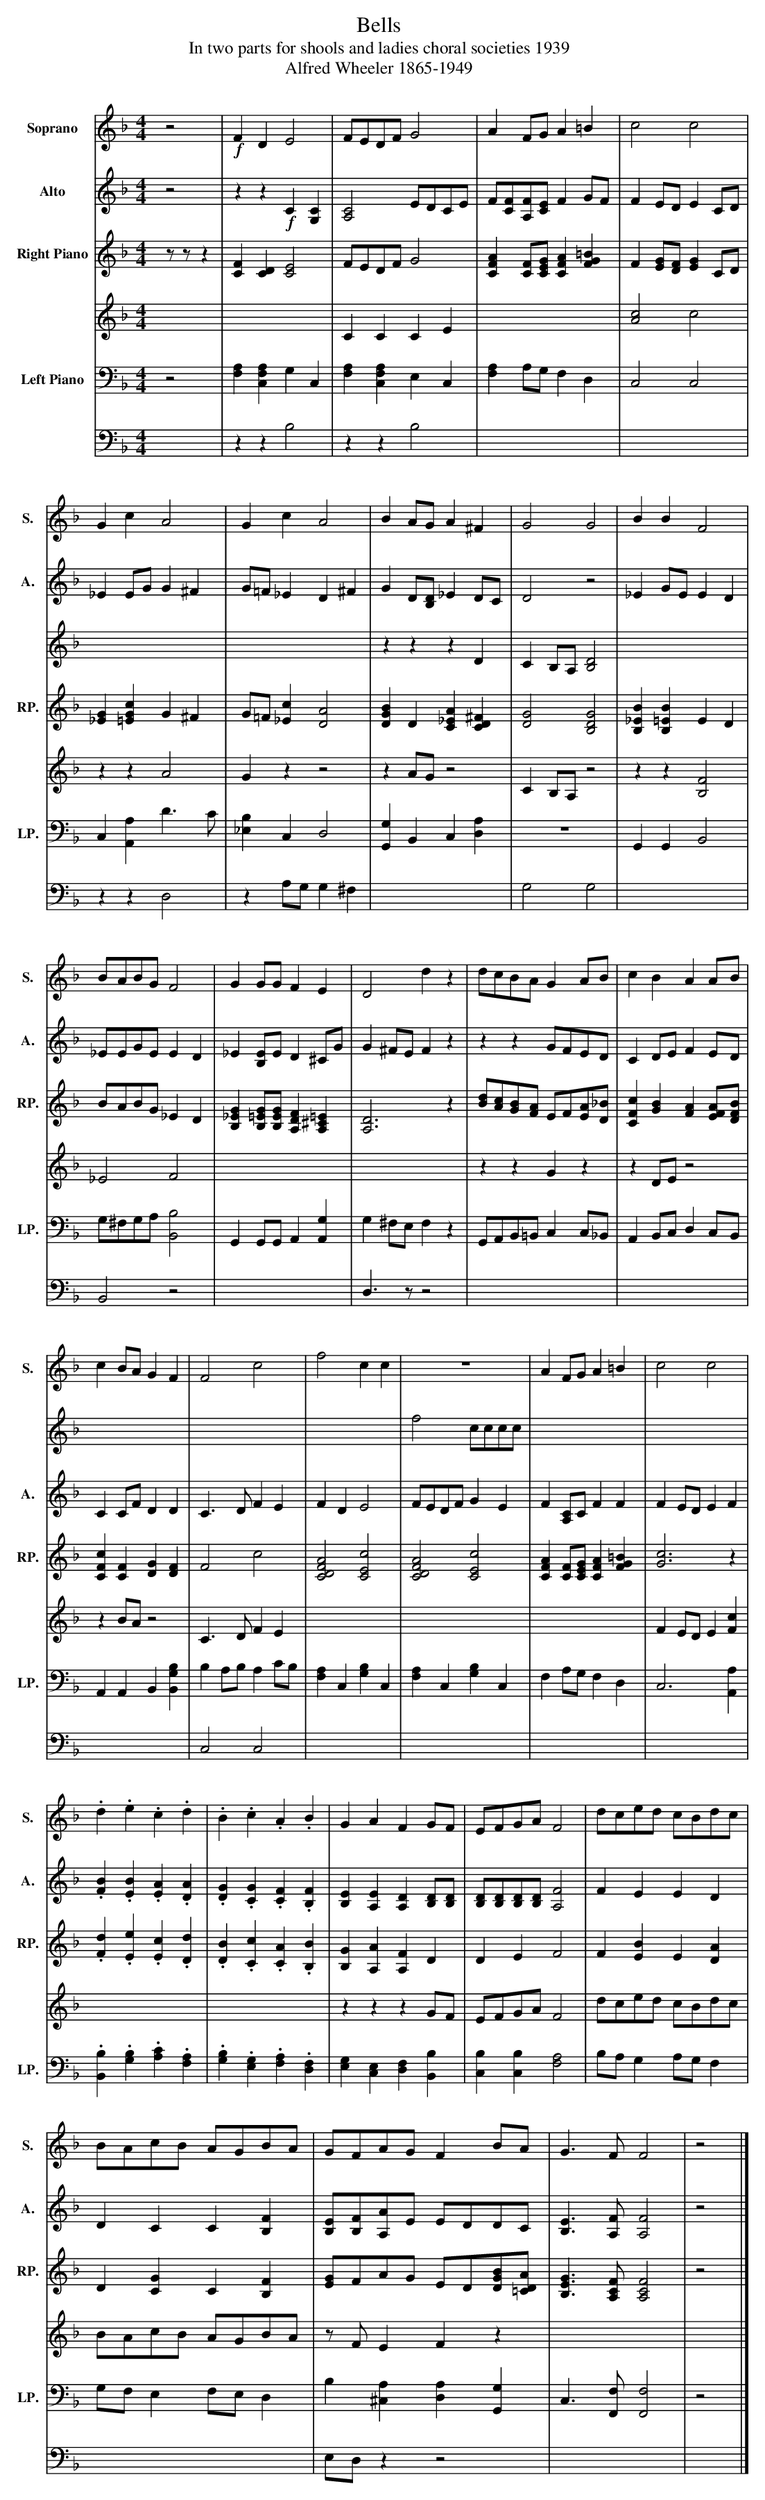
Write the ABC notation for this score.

X:1
T:Bells
T:In two parts for shools and ladies choral societies 1939
T:Alfred Wheeler 1865-1949
L:1/4
M:4/4
K:F
V:1 treble nm="Soprano" snm="S."
V:2 treble
V:3 treble nm="Alto" snm="A."
V:4 treble
V:5 treble nm="Right Piano" snm="RP."
V:6 treble
V:7 bass nm="Left Piano" snm="LP."
V:8 bass
V:1
z2 |!f! F D E2 | F/E/D/F/ G2 | A F/G/ A =B | c2 c2 |$ G c A2 | G c A2 | B A/G/ A ^F | G2 G2 |
B B F2 |$ B/A/B/G/ F2 | G G/G/ F E | D2 d z | d/c/B/A/ G A/B/ | c B A A/B/ |$ c B/A/ G F | F2 c2 |
f2 c c | z4 | A F/G/ A =B | c2 c2 |$ .d .e .c .d | .B .c .A .B | G A F G/F/ | E/F/G/A/ F2 |
d/c/e/d/ c/B/d/c/ |$ B/A/c/B/ A/G/B/A/ | G/F/A/G/ F B/A/ | G3/2 F/ F2 | z2 |]
V:2
x2 | x4 | x4 | x4 | x4 |$ x4 | x4 | x4 | x4 | x4 |$ x4 | x4 | x4 | x4 | x4 |$ x4 | x4 | x4 |
f2 c/c/c/c/ | x4 | x4 |$ x4 | x4 | x4 | x4 | x4 |$ x4 | x4 | x4 | x2 |]
V:3
z2 | z z!f! C [G,C] | [A,C]2 E/D/C/E/ | F/[CF]/[A,F]/[CE]/ F G/F/ | F E/D/ E C/D/ |$
_E E/G/ G ^F | G/=F/ _E D ^F | G D/[B,D]/ _E D/C/ | D2 z2 | _E G/E/ E D |$ _E/E/G/E/ E D |
_E [B,E]/E/ D ^C/G/ | G ^F/E/ F z | z z G/F/E/D/ | C D/E/ F E/D/ |$ C C/F/ D D | C3/2 D/ F E |
F D E2 | F/E/D/F/ G E | F [A,C]/C/ F F | F E/D/ E F |$ .[FB] .[EB] .[EA] .[DA] |
.[DG] .[CG] .[CF] .[B,F] | [B,E] [A,E] [A,D] [B,D]/[B,D]/ | [B,D]/[B,D]/[B,D]/[B,D]/ [A,F]2 |
F E E D |$ D C C [B,F] | [B,E]/[B,F]/[A,A]/E/ E/D/D/C/ | [B,E]3/2 [A,F]/ [A,F]2 | z2 |]
V:4
x2 | x4 | x4 | x4 | x4 |$ x4 | x4 | z z z D | C B,/A,/ [B,D]2 | x4 |$ x4 | x4 | x4 | x4 | x4 |$
x4 | x4 | x4 | x4 | x4 | x4 |$ x4 | x4 | x4 | x4 | x4 |$ x4 | x4 | x4 | x2 |]
V:5
z/ z/ z | [CF] [CD] [CE]2 | F/E/D/F/ G2 | [CFA] [CF]/[CEG]/ [CFA] [FG=B] |
F [EG]/[DF]/ [EG] C/D/ |$ [_EG] [=EGc] G ^F | G/=F/ [_Ec] [DA]2 | [DGB] D [C_EA] [CD^F] |
[DG]2 [B,DG]2 | [B,_EB] [B,=EB] E D |$ B/A/B/G/ _E D | [B,_EG] [B,=EG]/[B,EG]/ [A,DF] [A,^C=E] |
[A,D]3 z | [Bd]/[Ac]/[GB]/[FA]/ E/F/[EA]/[D_B]/ | [CFc] [GB] [FA] [EFA]/[DFB]/ |$
[CFc] [CF] [DG] [DF] | F2 c2 | [CDFA]2 [CEc]2 | [CDFA]2 [CEc]2 | [CFA] [CF]/[CEG]/ [CFA] [FG=B] |
[Gc]3 z |$ .[Fd] .[Ee] .[Ec] .[Dd] | .[DB] .[Cc] .[CA] .[B,B] | [B,G] [A,A] [A,F] D | D E F2 |
F [EB] E [DA] |$ D [CG] C [B,F] | [EG]/F/A/G/ E/D/[DGB]/[=CDA]/ | [B,EG]3/2 [A,CF]/ [A,CF]2 |
z2 |]
V:6
x2 | x4 | C C C E | x4 | [Ac]2 c2 |$ z z A2 | G z z2 | z A/G/ z2 | C B,/A,/ z2 | z z [B,F]2 |$
_E2 F2 | x4 | x4 | z z G z | z D/E/ z2 |$ z B/A/ z2 | C3/2 D/ F E | x4 | x4 | x4 |
F E/D/ E [Fc] |$ x4 | x4 | z z z G/F/ | E/F/G/A/ F2 | d/c/e/d/ c/B/d/c/ |$ B/A/c/B/ A/G/B/A/ |
z/ F/ E F z | x4 | x2 |]
V:7
z2 | [F,A,] [C,F,A,] G, C, | [F,A,] [C,F,A,] E, C, | [F,A,] A,/G,/ F, D, | C,2 C,2 |$
C, [A,,A,] D3/2 C/ | [_E,B,] C, D,2 | [G,,G,] B,, C, [D,A,] | z4 | G,, G,, B,,2 |$
G,/^F,/G,/A,/ [B,,B,]2 | G,, G,,/G,,/ A,, [A,,G,] | G, ^F,/E,/ F, z |
G,,/A,,/B,,/=B,,/ C, C,/_B,,/ | A,, B,,/C,/ D, C,/B,,/ |$ A,, A,, B,, [B,,G,B,] |
B, A,/B,/ A, C/B,/ | [F,A,] C, [G,B,] C, | [F,A,] C, [G,B,] C, | F, A,/G,/ F, D, | C,3 [A,,A,] |$
.[B,,B,] .[G,B,] .[A,C] .[F,A,] | .[G,B,] .[E,G,] .[F,A,] .[D,F,] | [E,G,] [C,E,] [D,F,] [B,,B,] |
[C,B,] [C,B,] [F,A,]2 | B,/A,/ G, A,/G,/ F, |$ G,/F,/ E, F,/E,/ D, | B, [^C,A,] [D,A,] [G,,G,] |
C,3/2 [F,,F,]/ [F,,F,]2 | z2 |]
V:8
x2 | z z B,2 | z z B,2 | x4 | x4 |$ z z D,2 | z A,/G,/ G, ^F, | x4 | G,2 G,2 | x4 |$ B,,2 z2 |
x4 | D,3/2 z/ z2 | x4 | x4 |$ x4 | C,2 C,2 | x4 | x4 | x4 | x4 |$ x4 | x4 | x4 | x4 | x4 |$ x4 |
E,/D,/ z z2 | x4 | x2 |]
